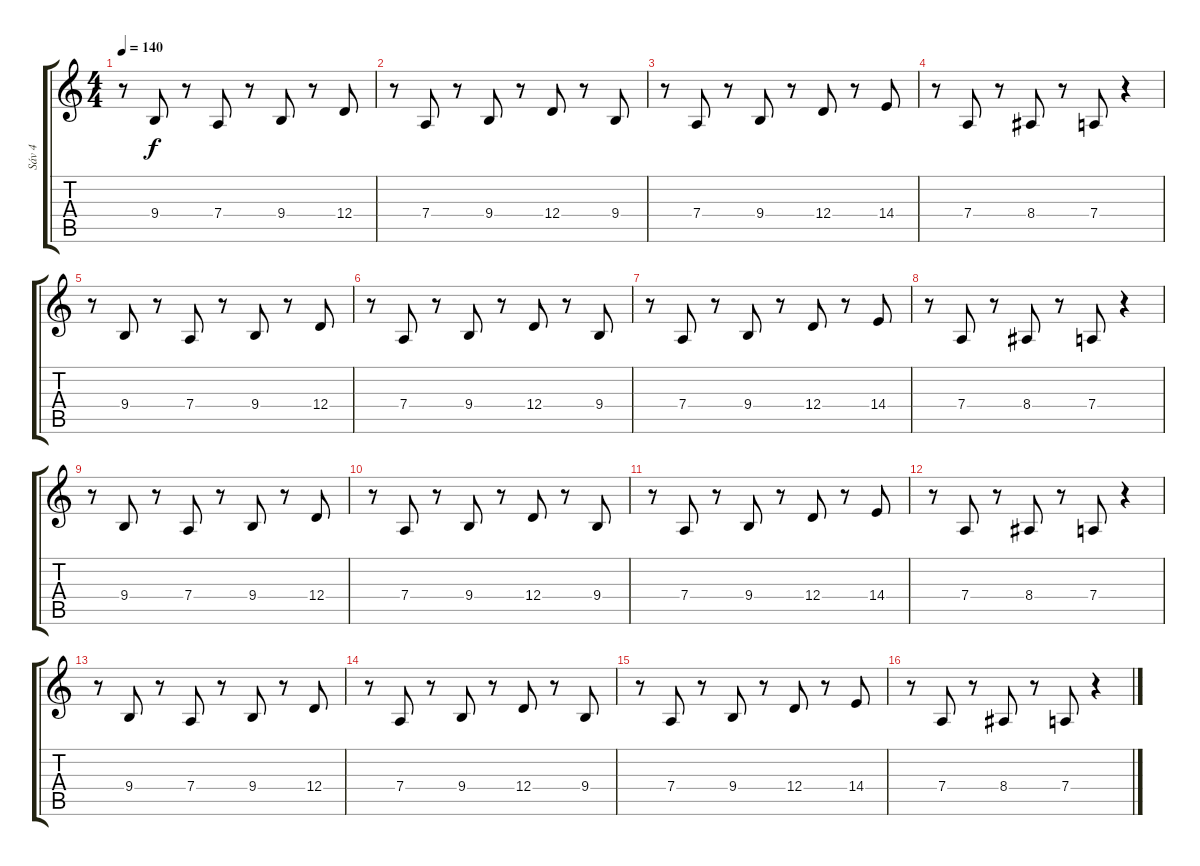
\track ("Sáv 4" "Sáv 4") {instrument lead2sawtooth}
\staff {score tabs}
\tuning (E4 B3 G3 D3 A2 E2) {hide}
\ts (4 4)
\tempo 140
\clef g2
\ks c
r.8{dy f} 9.4.8 r.8 7.4.8 r.8 9.4.8 r.8 12.4.8 |
r.8 7.4.8 r.8 9.4.8 r.8 12.4.8 r.8 9.4.8 |
r.8 7.4.8 r.8 9.4.8 r.8 12.4.8 r.8 14.4.8 |
r.8 7.4.8 r.8 8.4.8 r.8 7.4.8 r.4 |
r.8 9.4.8 r.8 7.4.8 r.8 9.4.8 r.8 12.4.8 |
r.8 7.4.8 r.8 9.4.8 r.8 12.4.8 r.8 9.4.8 |
r.8 7.4.8 r.8 9.4.8 r.8 12.4.8 r.8 14.4.8 |
r.8 7.4.8 r.8 8.4.8 r.8 7.4.8 r.4 |
r.8 9.4.8 r.8 7.4.8 r.8 9.4.8 r.8 12.4.8 |
r.8 7.4.8 r.8 9.4.8 r.8 12.4.8 r.8 9.4.8 |
r.8 7.4.8 r.8 9.4.8 r.8 12.4.8 r.8 14.4.8 |
r.8 7.4.8 r.8 8.4.8 r.8 7.4.8 r.4 |
r.8 9.4.8 r.8 7.4.8 r.8 9.4.8 r.8 12.4.8 |
r.8 7.4.8 r.8 9.4.8 r.8 12.4.8 r.8 9.4.8 |
r.8 7.4.8 r.8 9.4.8 r.8 12.4.8 r.8 14.4.8 |
r.8 7.4.8 r.8 8.4.8 r.8 7.4.8 r.4
